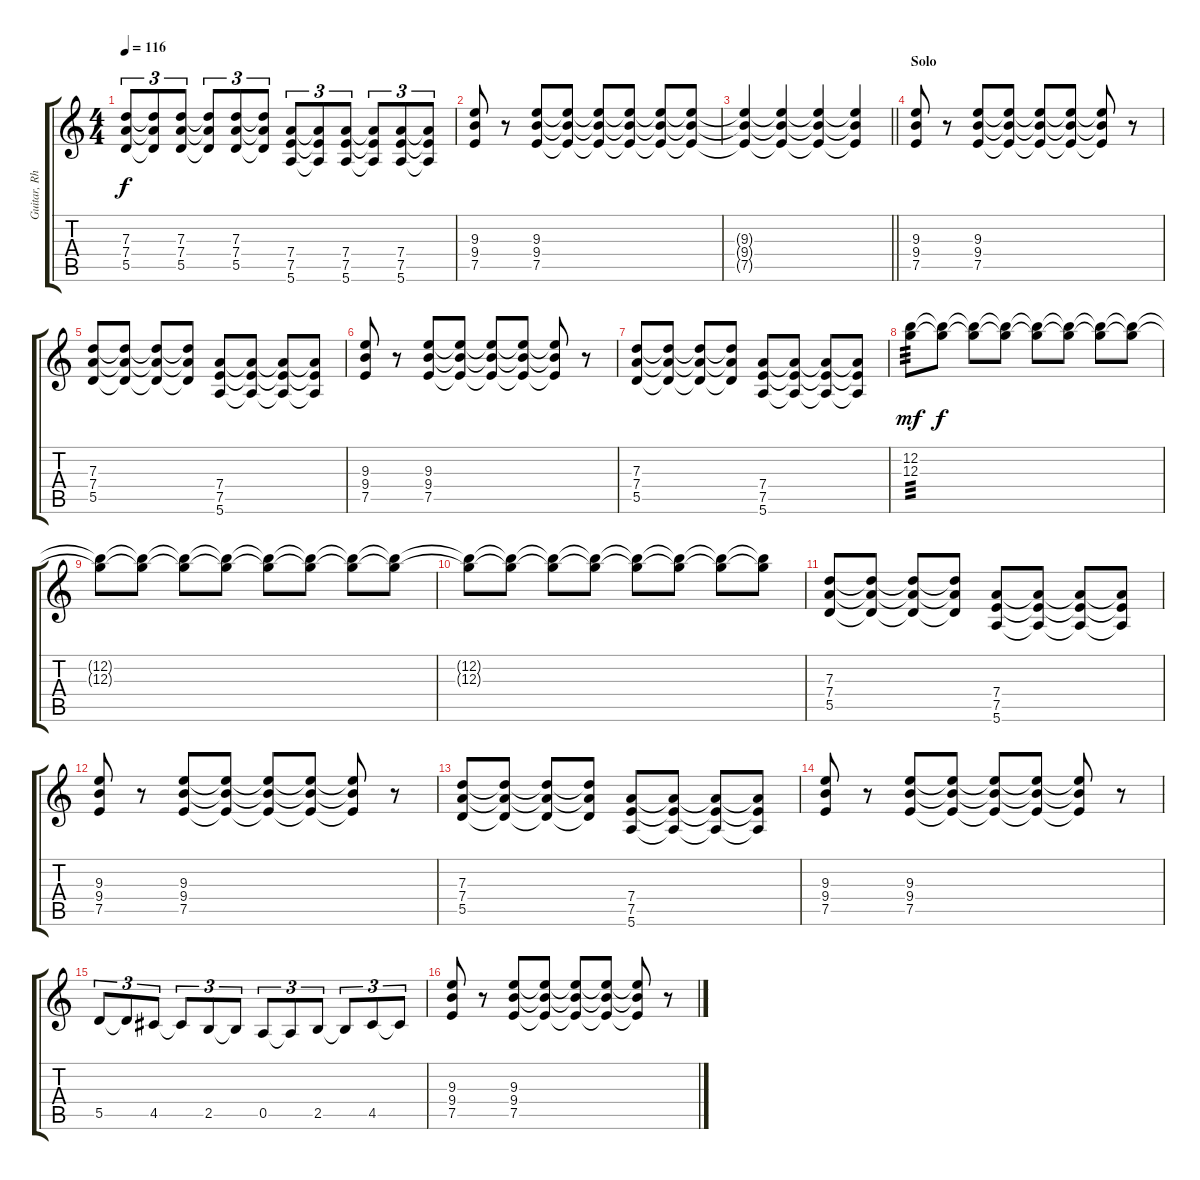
\track ("Guitar, Rhythm" "Guitar, Rh") {instrument distortionguitar}
\staff {score tabs}
\tuning (E4 B3 G3 D3 A2 E2) {hide}
\ts (4 4)
\tempo 116
\clef g2
\ks c
(7.3 7.4 5.5).8{tu (3 2) dy f} (7.3{t} 7.4{t} 5.5{t}).8{tu (3 2)} (7.3 7.4 5.5).8{tu (3 2)} (7.3{t} 7.4{t} 5.5{t}).8{tu (3 2)} (7.3 7.4 5.5).8{tu (3 2)} (7.3{t} 7.4{t} 5.5{t}).8{tu (3 2)} (7.4 7.5 5.6).8{tu (3 2)} (7.4{t} 7.5{t} 5.6{t}).8{tu (3 2)} (7.4 7.5 5.6).8{tu (3 2)} (7.4{t} 7.5{t} 5.6{t}).8{tu (3 2)} (7.4 7.5 5.6).8{tu (3 2)} (7.4{t} 7.5{t} 5.6{t}).8{tu (3 2)} |
(9.3 9.4 7.5).8 r.8 (9.3 9.4 7.5).8 (9.3{t} 9.4{t} 7.5{t}).8 (9.3{t} 9.4{t} 7.5{t}).8 (9.3{t} 9.4{t} 7.5{t}).8 (9.3{t} 9.4{t} 7.5{t}).8 (9.3{t} 9.4{t} 7.5{t}).8 |
\barLineRight lightlight
(9.3{t} 9.4{t} 7.5{t}).4 (9.3{t} 9.4{t} 7.5{t}).4 (9.3{t} 9.4{t} 7.5{t}).4 (9.3{t} 9.4{t} 7.5{t}).4 |
\section ("" "Solo")
(9.3 9.4 7.5).8 r.8 (9.3 9.4 7.5).8 (9.3{t} 9.4{t} 7.5{t}).8 (9.3{t} 9.4{t} 7.5{t}).8 (9.3{t} 9.4{t} 7.5{t}).8 (9.3{t} 9.4{t} 7.5{t}).8 r.8 |
(7.3 7.4 5.5).8 (7.3{t} 7.4{t} 5.5{t}).8 (7.3{t} 7.4{t} 5.5{t}).8 (7.3{t} 7.4{t} 5.5{t}).8 (7.4 7.5 5.6).8 (7.4{t} 7.5{t} 5.6{t}).8 (7.4{t} 7.5{t} 5.6{t}).8 (7.4{t} 7.5{t} 5.6{t}).8 |
(9.3 9.4 7.5).8 r.8 (9.3 9.4 7.5).8 (9.3{t} 9.4{t} 7.5{t}).8 (9.3{t} 9.4{t} 7.5{t}).8 (9.3{t} 9.4{t} 7.5{t}).8 (9.3{t} 9.4{t} 7.5{t}).8 r.8 |
(7.3 7.4 5.5).8 (7.3{t} 7.4{t} 5.5{t}).8 (7.3{t} 7.4{t} 5.5{t}).8 (7.3{t} 7.4{t} 5.5{t}).8 (7.4 7.5 5.6).8 (7.4{t} 7.5{t} 5.6{t}).8 (7.4{t} 7.5{t} 5.6{t}).8 (7.4{t} 7.5{t} 5.6{t}).8 |
(12.2 12.3).8{tp 3 dy mf} (12.2{t} 12.3{t}).8{dy f} (12.2{t} 12.3{t}).8 (12.2{t} 12.3{t}).8 (12.2{t} 12.3{t}).8 (12.2{t} 12.3{t}).8 (12.2{t} 12.3{t}).8 (12.2{t} 12.3{t}).8 |
(12.2{t} 12.3{t}).8 (12.2{t} 12.3{t}).8 (12.2{t} 12.3{t}).8 (12.2{t} 12.3{t}).8 (12.2{t} 12.3{t}).8 (12.2{t} 12.3{t}).8 (12.2{t} 12.3{t}).8 (12.2{t} 12.3{t}).8 |
(12.2{t} 12.3{t}).8 (12.2{t} 12.3{t}).8 (12.2{t} 12.3{t}).8 (12.2{t} 12.3{t}).8 (12.2{t} 12.3{t}).8 (12.2{t} 12.3{t}).8 (12.2{t} 12.3{t}).8 (12.2{t} 12.3{t}).8 |
(7.3 7.4 5.5).8 (7.3{t} 7.4{t} 5.5{t}).8 (7.3{t} 7.4{t} 5.5{t}).8 (7.3{t} 7.4{t} 5.5{t}).8 (7.4 7.5 5.6).8 (7.4{t} 7.5{t} 5.6{t}).8 (7.4{t} 7.5{t} 5.6{t}).8 (7.4{t} 7.5{t} 5.6{t}).8 |
(9.3 9.4 7.5).8 r.8 (9.3 9.4 7.5).8 (9.3{t} 9.4{t} 7.5{t}).8 (9.3{t} 9.4{t} 7.5{t}).8 (9.3{t} 9.4{t} 7.5{t}).8 (9.3{t} 9.4{t} 7.5{t}).8 r.8 |
(7.3 7.4 5.5).8 (7.3{t} 7.4{t} 5.5{t}).8 (7.3{t} 7.4{t} 5.5{t}).8 (7.3{t} 7.4{t} 5.5{t}).8 (7.4 7.5 5.6).8 (7.4{t} 7.5{t} 5.6{t}).8 (7.4{t} 7.5{t} 5.6{t}).8 (7.4{t} 7.5{t} 5.6{t}).8 |
(9.3 9.4 7.5).8 r.8 (9.3 9.4 7.5).8 (9.3{t} 9.4{t} 7.5{t}).8 (9.3{t} 9.4{t} 7.5{t}).8 (9.3{t} 9.4{t} 7.5{t}).8 (9.3{t} 9.4{t} 7.5{t}).8 r.8 |
5.5.8{tu (3 2)} 5.5{t}.8{tu (3 2)} 4.5.8{tu (3 2)} 4.5{t}.8{tu (3 2)} 2.5.8{tu (3 2)} 2.5{t}.8{tu (3 2)} 0.5.8{tu (3 2)} 0.5{t}.8{tu (3 2)} 2.5.8{tu (3 2)} 2.5{t}.8{tu (3 2)} 4.5.8{tu (3 2)} 4.5{t}.8{tu (3 2)} |
(9.3 9.4 7.5).8 r.8 (9.3 9.4 7.5).8 (9.3{t} 9.4{t} 7.5{t}).8 (9.3{t} 9.4{t} 7.5{t}).8 (9.3{t} 9.4{t} 7.5{t}).8 (9.3{t} 9.4{t} 7.5{t}).8 r.8
